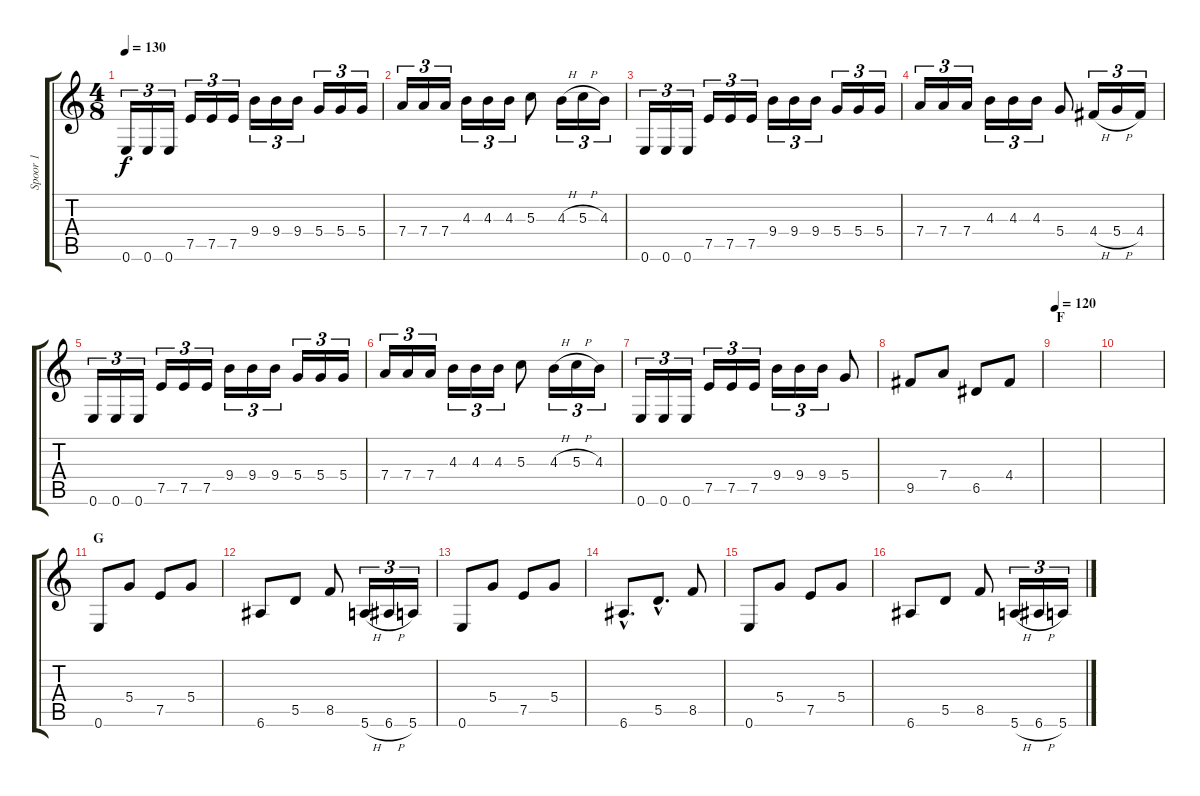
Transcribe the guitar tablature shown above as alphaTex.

\track ("Spoor 1" "Spoor 1") {instrument overdrivenguitar}
\staff {score tabs}
\tuning (E4 B3 G3 D3 A2 E2) {hide}
\ts (4 8)
\tempo 130
\clef g2
\ks c
0.6.16{tu (3 2) dy f} 0.6.16{tu (3 2)} 0.6.16{tu (3 2)} 7.5.16{tu (3 2)} 7.5.16{tu (3 2)} 7.5.16{tu (3 2)} 9.4.16{tu (3 2)} 9.4.16{tu (3 2)} 9.4.16{tu (3 2)} 5.4.16{tu (3 2)} 5.4.16{tu (3 2)} 5.4.16{tu (3 2)} |
7.4.16{tu (3 2)} 7.4.16{tu (3 2)} 7.4.16{tu (3 2)} 4.3.16{tu (3 2)} 4.3.16{tu (3 2)} 4.3.16{tu (3 2)} 5.3.8 4.3{h}.16{tu (3 2)} 5.3{h}.16{tu (3 2)} 4.3.16{tu (3 2)} |
0.6.16{tu (3 2)} 0.6.16{tu (3 2)} 0.6.16{tu (3 2)} 7.5.16{tu (3 2)} 7.5.16{tu (3 2)} 7.5.16{tu (3 2)} 9.4.16{tu (3 2)} 9.4.16{tu (3 2)} 9.4.16{tu (3 2)} 5.4.16{tu (3 2)} 5.4.16{tu (3 2)} 5.4.16{tu (3 2)} |
7.4.16{tu (3 2)} 7.4.16{tu (3 2)} 7.4.16{tu (3 2)} 4.3.16{tu (3 2)} 4.3.16{tu (3 2)} 4.3.16{tu (3 2)} 5.4.8 4.4{h}.16{tu (3 2)} 5.4{h}.16{tu (3 2)} 4.4.16{tu (3 2)} |
0.6.16{tu (3 2)} 0.6.16{tu (3 2)} 0.6.16{tu (3 2)} 7.5.16{tu (3 2)} 7.5.16{tu (3 2)} 7.5.16{tu (3 2)} 9.4.16{tu (3 2)} 9.4.16{tu (3 2)} 9.4.16{tu (3 2)} 5.4.16{tu (3 2)} 5.4.16{tu (3 2)} 5.4.16{tu (3 2)} |
7.4.16{tu (3 2)} 7.4.16{tu (3 2)} 7.4.16{tu (3 2)} 4.3.16{tu (3 2)} 4.3.16{tu (3 2)} 4.3.16{tu (3 2)} 5.3.8 4.3{h}.16{tu (3 2)} 5.3{h}.16{tu (3 2)} 4.3.16{tu (3 2)} |
0.6.16{tu (3 2)} 0.6.16{tu (3 2)} 0.6.16{tu (3 2)} 7.5.16{tu (3 2)} 7.5.16{tu (3 2)} 7.5.16{tu (3 2)} 9.4.16{tu (3 2)} 9.4.16{tu (3 2)} 9.4.16{tu (3 2)} 5.4.8 |
9.5.8 7.4.8 6.5.8 4.4.8 |
\section ("" "F")
\tempo 120
|
|
\section ("" "G")
0.6.8{volume 10} 5.4.8{volume 13} 7.5.8 5.4.8 |
6.6.8 5.5.8 8.5.8 5.6{h}.16{tu (3 2)} 6.6{h}.16{tu (3 2)} 5.6.16{tu (3 2)} |
0.6.8 5.4.8 7.5.8 5.4.8 |
6.6{hac}.8{d} 5.5{hac}.8{d} 8.5.8 |
0.6.8 5.4.8 7.5.8 5.4.8 |
6.6.8 5.5.8 8.5.8 5.6{h}.16{tu (3 2)} 6.6{h}.16{tu (3 2)} 5.6.16{tu (3 2)}
